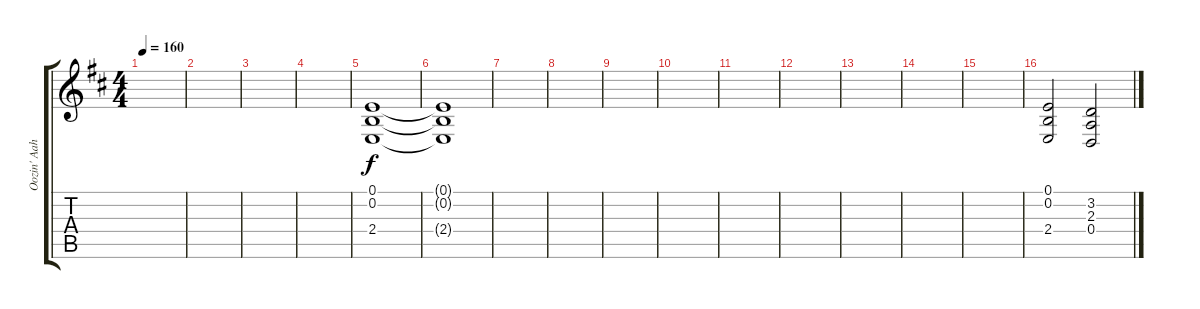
\track ("Oozin' Aahs (Brett, Jay, Brian)" "Oozin' Aah") {instrument choiraahs}
\staff {score tabs}
\tuning (E4 B3 G3 D3 A2 E2) {hide}
\ts (4 4)
\tempo 160
\clef g2
\ks d
|
|
|
|
(0.1 0.2 2.4).1 |
(0.1{t} 0.2{t} 2.4{t}).1 |
|
|
|
|
|
|
|
|
|
(0.1 0.2 2.4).2 (3.2 2.3 0.4).2
